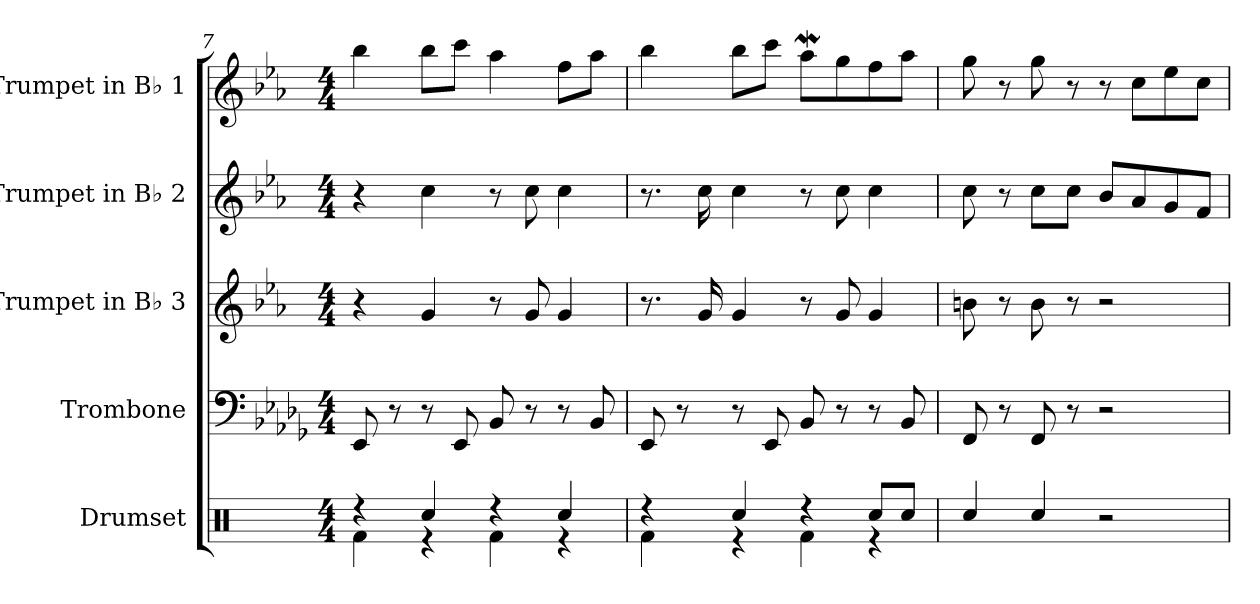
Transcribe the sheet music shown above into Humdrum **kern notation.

**kern	**kern	**kern	**kern	**kern
*part5	*part4	*part3	*part2	*part1
*staff5	*staff4	*staff3	*staff2	*staff1
*I"Drumset	*I"Trombone	*I"Trumpet in B♭ 3	*I"Trumpet in B♭ 2	*I"Trumpet in B♭ 1
*I'D. Set	*I'Tbn.	*I'Tpt. in B♭ 3	*I'Tpt. in B♭ 2	*I'Tpt. in B♭ 1
!!LO:LB:g=z
*clefX	*clefF4	*clefG2	*clefG2	*clefG2
*	*	*ITrd1c2	*ITrd1c2	*ITrd1c2
*k[]	*k[b-e-a-d-g-]	*k[b-e-a-d-g-]	*k[b-e-a-d-g-]	*k[b-e-a-d-g-]
*M4/4	*M4/4	*M4/4	*M4/4	*M4/4
=7	=7	=7	=7	=7
*^	*	*	*	*
4r	4Rf\	8EE-/	4r	4r	4aa-\
.	.	8r	.	.	.
4Rcc/	4r	8r	4f/	4b-\	8aa-\L
.	.	8EE-/	.	.	8bb-\J
4r	4Rf\	8BB-/	8r	8r	4gg-\
.	.	8r	8f/	8b-\	.
4Rcc/	4r	8r	4f/	4b-\	8ee-\L
.	.	8BB-/	.	.	8gg-\J
=8	=8	=8	=8	=8	=8
4r	4Rf\	8EE-/	8.r	8.r	4aa-\
.	.	8r	.	.	.
.	.	.	16f/	16b-\	.
4Rcc/	4r	8r	4f/	4b-\	8aa-\L
.	.	8EE-/	.	.	8bb-\J
4r	4Rf\	8BB-/	8r	8r	8gg-w\L
.	.	8r	8f/	8b-\	8ff\
8Rcc/L	4r	8r	4f/	4b-\	8ee-\
8Rcc/J	.	8BB-/	.	.	8gg-\J
*v	*v	*	*	*	*
=9	=9	=9	=9	=9
4Rcc/	8FF/	8an\	8b-\	8ff\
.	8r	8r	8r	8r
4Rcc/	8FF/	8a\	8b-\L	8ff\
.	8r	8r	8b-\J	8r
2r	2r	2r	8a-/L	8r
.	.	.	8g-/	8b-\L
.	.	.	8f/	8dd-\
.	.	.	8e-/J	8b-\J
=	=	=	=	=
*-	*-	*-	*-	*-
